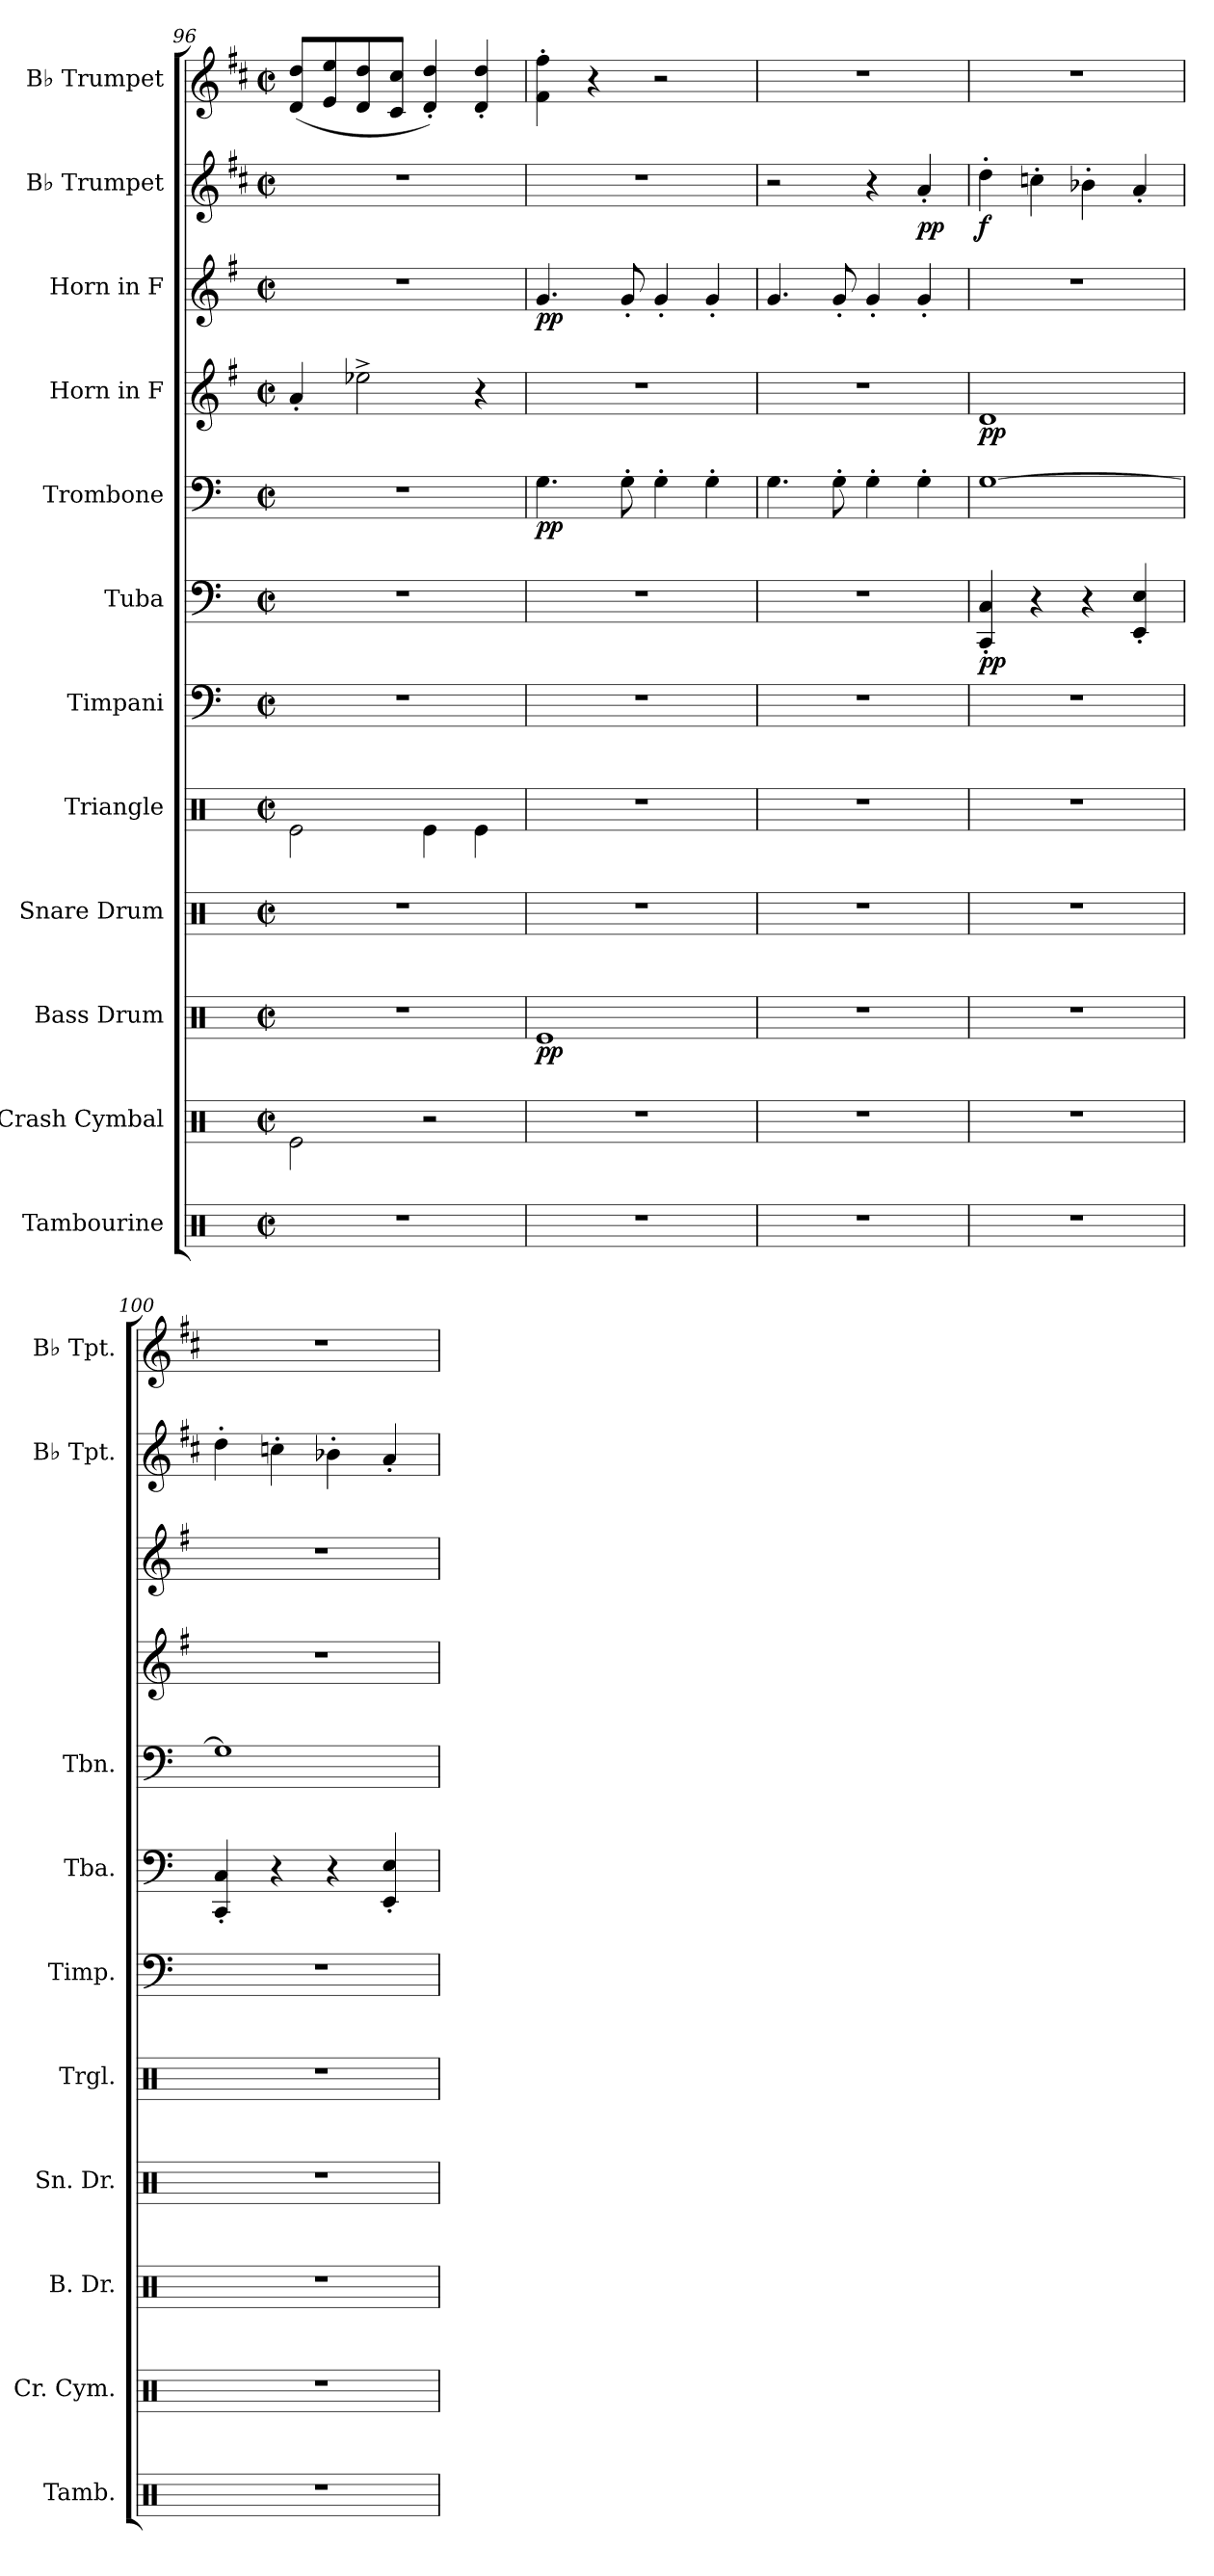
**kern	**kern	**kern	**dynam	**kern	**kern	**kern	**kern	**dynam	**kern	**dynam	**kern	**dynam	**kern	**dynam	**kern	**dynam	**kern
*part12	*part11	*part10	*part10	*part9	*part8	*part7	*part6	*part6	*part5	*part5	*part4	*part4	*part3	*part3	*part2	*part2	*part1
*staff12	*staff11	*staff10	*staff10	*staff9	*staff8	*staff7	*staff6	*staff6	*staff5	*staff5	*staff4	*staff4	*staff3	*staff3	*staff2	*staff2	*staff1
*I"Tambourine	*I"Crash Cymbal	*I"Bass Drum	*	*I"Snare Drum	*I"Triangle	*I"Timpani	*I"Tuba	*	*I"Trombone	*	*I"Horn in F	*	*I"Horn in F	*	*I"B♭ Trumpet	*	*I"B♭ Trumpet
*I'Tamb.	*I'Cr. Cym.	*I'B. Dr.	*	*I'Sn. Dr.	*I'Trgl.	*I'Timp.	*I'Tba.	*	*I'Tbn.	*	*	*	*	*	*I'B♭ Tpt.	*	*I'B♭ Tpt.
*clefX	*clefX	*clefX	*	*clefX	*clefX	*clefF4	*clefF4	*	*clefF4	*	*clefG2	*	*clefG2	*	*clefG2	*	*clefG2
*	*	*	*	*	*	*	*	*	*	*	*ITrd4c7	*	*ITrd4c7	*	*ITrd1c2	*	*ITrd1c2
*k[]	*k[]	*k[]	*	*k[]	*k[]	*k[]	*k[]	*	*k[]	*	*k[]	*	*k[]	*	*k[]	*	*k[]
*M2/2	*M2/2	*M2/2	*	*M2/2	*M2/2	*M2/2	*M2/2	*	*M2/2	*	*M2/2	*	*M2/2	*	*M2/2	*	*M2/2
*met(c|)	*met(c|)	*met(c|)	*	*met(c|)	*met(c|)	*met(c|)	*met(c|)	*	*met(c|)	*	*met(c|)	*	*met(c|)	*	*met(c|)	*	*met(c|)
=96	=96	=96	=96	=96	=96	=96	=96	=96	=96	=96	=96	=96	=96	=96	=96	=96	=96
1r	2Re\	1r	.	1r	2Re\	1r	1r	.	1r	.	4d'/	.	1r	.	1r	.	(8c/ 8cc/L
.	.	.	.	.	.	.	.	.	.	.	.	.	.	.	.	.	8d/ 8dd/
.	.	.	.	.	.	.	.	.	.	.	2a-X^\	.	.	.	.	.	8c/ 8cc/
.	.	.	.	.	.	.	.	.	.	.	.	.	.	.	.	.	8B/ 8b/J
.	2r	.	.	.	4Re\	.	.	.	.	.	.	.	.	.	.	.	4c/' 4cc/')
.	.	.	.	.	4Re\	.	.	.	.	.	4r	.	.	.	.	.	4c/' 4cc/'
=97	=97	=97	=97	=97	=97	=97	=97	=97	=97	=97	=97	=97	=97	=97	=97	=97	=97
!	!	!	!LO:DY:b	!	!	!	!	!	!	!LO:DY:b	!	!	!	!LO:DY:b	!	!	!
1r	1r	1Re	pp	1r	1r	1r	1r	.	4.G\	pp	1r	.	4.c/	pp	1r	.	4e\' 4ee\'
.	.	.	.	.	.	.	.	.	.	.	.	.	.	.	.	.	4r
.	.	.	.	.	.	.	.	.	8G'\	.	.	.	8c'/	.	.	.	.
.	.	.	.	.	.	.	.	.	4G'\	.	.	.	4c'/	.	.	.	2r
.	.	.	.	.	.	.	.	.	4G'\	.	.	.	4c'/	.	.	.	.
=98	=98	=98	=98	=98	=98	=98	=98	=98	=98	=98	=98	=98	=98	=98	=98	=98	=98
1r	1r	1r	.	1r	1r	1r	1r	.	4.G\	.	1r	.	4.c/	.	2r	.	1r
.	.	.	.	.	.	.	.	.	8G'\	.	.	.	8c'/	.	.	.	.
.	.	.	.	.	.	.	.	.	4G'\	.	.	.	4c'/	.	4r	.	.
!	!	!	!	!	!	!	!	!	!	!	!	!	!	!	!	!LO:DY:b	!
.	.	.	.	.	.	.	.	.	4G'\	.	.	.	4c'/	.	4g'/	pp	.
=99	=99	=99	=99	=99	=99	=99	=99	=99	=99	=99	=99	=99	=99	=99	=99	=99	=99
!	!	!	!	!	!	!	!	!LO:DY:b	!	!	!	!LO:DY:b	!	!	!	!LO:DY:b	!
1r	1r	1r	.	1r	1r	1r	4CC/' 4C/'	pp	[1G	.	1G	pp	1r	.	4cc'\	f	1r
.	.	.	.	.	.	.	4r	.	.	.	.	.	.	.	4b-X'\	.	.
.	.	.	.	.	.	.	4r	.	.	.	.	.	.	.	4a-X'\	.	.
.	.	.	.	.	.	.	4EE/' 4E/'	.	.	.	.	.	.	.	4g'/	.	.
=100	=100	=100	=100	=100	=100	=100	=100	=100	=100	=100	=100	=100	=100	=100	=100	=100	=100
1r	1r	1r	.	1r	1r	1r	4CC/' 4C/'	.	1G]	.	1r	.	1r	.	4cc'\	.	1r
.	.	.	.	.	.	.	4r	.	.	.	.	.	.	.	4b-X'\	.	.
.	.	.	.	.	.	.	4r	.	.	.	.	.	.	.	4a-X'\	.	.
.	.	.	.	.	.	.	4EE/' 4E/'	.	.	.	.	.	.	.	4g'/	.	.
=	=	=	=	=	=	=	=	=	=	=	=	=	=	=	=	=	=
*-	*-	*-	*-	*-	*-	*-	*-	*-	*-	*-	*-	*-	*-	*-	*-	*-	*-
